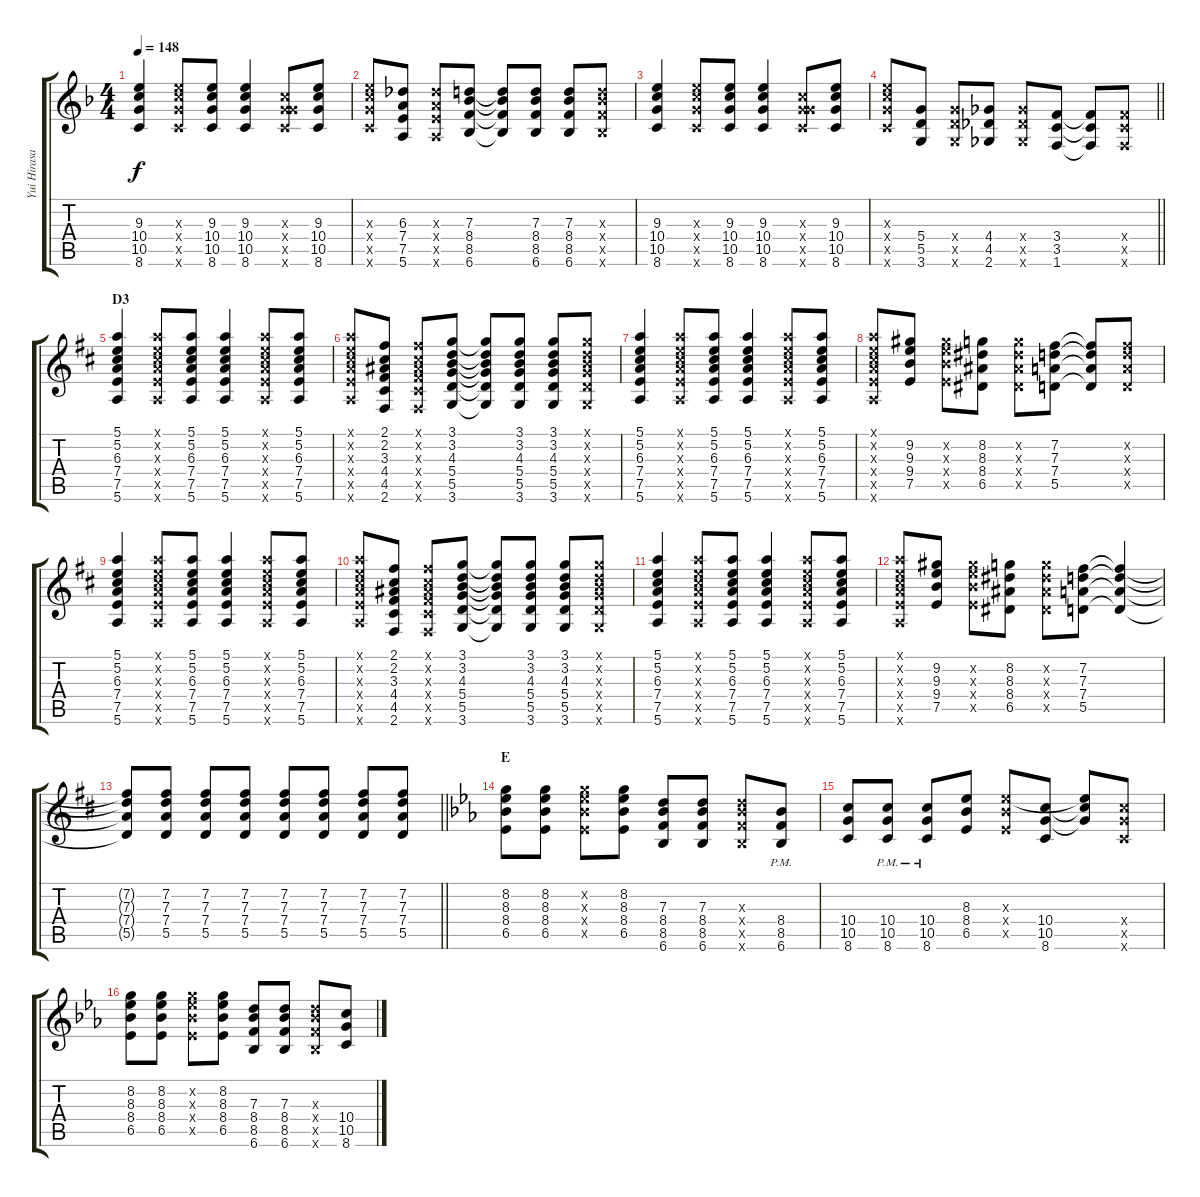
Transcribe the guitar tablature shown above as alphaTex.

\track ("Yui Hirasawa" "Yui Hirasa") {instrument distortionguitar}
\staff {score tabs}
\tuning (E4 B3 G3 D3 A2 E2) {hide}
\ts (4 4)
\tempo 148
\clef g2
\ks f
(9.3 10.4 10.5 8.6).4{dy f} (9.3{x} 10.4{x} 10.5{x} 8.6{x}).8 (9.3 10.4 10.5 8.6).8 (9.3 10.4 10.5 8.6).4 (0.3{x} 10.4{x} 10.5{x} 8.6{x}).8 (9.3 10.4 10.5 8.6).8 |
(9.3{x} 10.4{x} 10.5{x} 8.6{x}).8 (6.3 7.4 7.5 5.6).8 (6.3{x} 7.4{x} 7.5{x} 5.6{x}).8 (7.3 8.4 8.5 6.6).8 (7.3{t} 8.4{t} 8.5{t} 6.6{t}).8 (7.3 8.4 8.5 6.6).8 (7.3 8.4 8.5 6.6).8 (7.3{x} 8.4{x} 8.5{x} 6.6{x}).8 |
(9.3 10.4 10.5 8.6).4 (9.3{x} 10.4{x} 10.5{x} 8.6{x}).8 (9.3 10.4 10.5 8.6).8 (9.3 10.4 10.5 8.6).4 (0.3{x} 10.4{x} 10.5{x} 8.6{x}).8 (9.3 10.4 10.5 8.6).8 |
\barLineRight lightlight
(9.3{x} 10.4{x} 10.5{x} 8.6{x}).8 (5.4 5.5 3.6).8 (5.4{x} 5.5{x} 3.6{x}).8 (4.4 4.5 2.6).8 (4.4{x} 4.5{x} 2.6{x}).8 (3.4 3.5 1.6).8 (3.4{t} 3.5{t} 1.6{t}).8 (3.4{x} 3.5{x} 1.6{x}).8 |
\section ("" "D3")
\ks d
(5.1 5.2 6.3 7.4 7.5 5.6).4 (5.1{x} 5.2{x} 6.3{x} 7.4{x} 7.5{x} 5.6{x}).8 (5.1 5.2 6.3 7.4 7.5 5.6).8 (5.1 5.2 6.3 7.4 7.5 5.6).4 (5.1{x} 5.2{x} 6.3{x} 7.4{x} 7.5{x} 5.6{x}).8 (5.1 5.2 6.3 7.4 7.5 5.6).8 |
(5.1{x} 5.2{x} 6.3{x} 7.4{x} 7.5{x} 5.6{x}).8 (2.1 2.2 3.3 4.4 4.5 2.6).8 (2.1{x} 2.2{x} 3.3{x} 4.4{x} 4.5{x} 2.6{x}).8 (3.1 3.2 4.3 5.4 5.5 3.6).8 (3.1{t} 3.2{t} 4.3{t} 5.4{t} 5.5{t} 3.6{t}).8 (3.1 3.2 4.3 5.4 5.5 3.6).8 (3.1 3.2 4.3 5.4 5.5 3.6).8 (3.1{x} 3.2{x} 4.3{x} 5.4{x} 5.5{x} 3.6{x}).8 |
(5.1 5.2 6.3 7.4 7.5 5.6).4 (5.1{x} 5.2{x} 6.3{x} 7.4{x} 7.5{x} 5.6{x}).8 (5.1 5.2 6.3 7.4 7.5 5.6).8 (5.1 5.2 6.3 7.4 7.5 5.6).4 (5.1{x} 5.2{x} 6.3{x} 7.4{x} 7.5{x} 5.6{x}).8 (5.1 5.2 6.3 7.4 7.5 5.6).8 |
(5.1{x} 5.2{x} 6.3{x} 7.4{x} 7.5{x} 5.6{x}).8 (9.2 9.3 9.4 7.5).8 (9.2{x} 9.3{x} 9.4{x} 7.5{x}).8 (8.2 8.3 8.4 6.5).8 (8.2{x} 8.3{x} 8.4{x} 6.5{x}).8 (7.2 7.3 7.4 5.5).8 (7.2{t} 7.3{t} 7.4{t} 5.5{t}).8 (7.2{x} 7.3{x} 7.4{x} 5.5{x}).8 |
(5.1 5.2 6.3 7.4 7.5 5.6).4 (5.1{x} 5.2{x} 6.3{x} 7.4{x} 7.5{x} 5.6{x}).8 (5.1 5.2 6.3 7.4 7.5 5.6).8 (5.1 5.2 6.3 7.4 7.5 5.6).4 (5.1{x} 5.2{x} 6.3{x} 7.4{x} 7.5{x} 5.6{x}).8 (5.1 5.2 6.3 7.4 7.5 5.6).8 |
(5.1{x} 5.2{x} 6.3{x} 7.4{x} 7.5{x} 5.6{x}).8 (2.1 2.2 3.3 4.4 4.5 2.6).8 (2.1{x} 2.2{x} 3.3{x} 4.4{x} 4.5{x} 2.6{x}).8 (3.1 3.2 4.3 5.4 5.5 3.6).8 (3.1{t} 3.2{t} 4.3{t} 5.4{t} 5.5{t} 3.6{t}).8 (3.1 3.2 4.3 5.4 5.5 3.6).8 (3.1 3.2 4.3 5.4 5.5 3.6).8 (3.1{x} 3.2{x} 4.3{x} 5.4{x} 5.5{x} 3.6{x}).8 |
(5.1 5.2 6.3 7.4 7.5 5.6).4 (5.1{x} 5.2{x} 6.3{x} 7.4{x} 7.5{x} 5.6{x}).8 (5.1 5.2 6.3 7.4 7.5 5.6).8 (5.1 5.2 6.3 7.4 7.5 5.6).4 (5.1{x} 5.2{x} 6.3{x} 7.4{x} 7.5{x} 5.6{x}).8 (5.1 5.2 6.3 7.4 7.5 5.6).8 |
(5.1{x} 5.2{x} 6.3{x} 7.4{x} 7.5{x} 5.6{x}).8 (9.2 9.3 9.4 7.5).8 (9.2{x} 9.3{x} 9.4{x} 7.5{x}).8 (8.2 8.3 8.4 6.5).8 (8.2{x} 8.3{x} 8.4{x} 6.5{x}).8 (7.2 7.3 7.4 5.5).8 (7.2{t} 7.3{t} 7.4{t} 5.5{t}).4 |
\barLineRight lightlight
(7.2{t} 7.3{t} 7.4{t} 5.5{t}).8 (7.2 7.3 7.4 5.5).8 (7.2 7.3 7.4 5.5).8 (7.2 7.3 7.4 5.5).8 (7.2 7.3 7.4 5.5).8 (7.2 7.3 7.4 5.5).8 (7.2 7.3 7.4 5.5).8 (7.2 7.3 7.4 5.5).8 |
\section ("" "E")
\ks eb
(8.2 8.3 8.4 6.5).8 (8.2 8.3 8.4 6.5).8 (8.2{x} 8.3{x} 8.4{x} 6.5{x}).8 (8.2 8.3 8.4 6.5).8 (7.3 8.4 8.5 6.6).8 (7.3 8.4 8.5 6.6).8 (7.3{x} 8.4{x} 8.5{x} 6.6{x}).8 (8.4{pm} 8.5{pm} 6.6{pm}).8 |
(10.4 10.5 8.6).8 (10.4{pm} 10.5{pm} 8.6{pm}).8 (10.4{pm} 10.5{pm} 8.6{pm}).8 (8.3 8.4 6.5).8 (8.3{x} 8.4{x} 6.5{x}).8 (10.4 10.5 8.6).8 (8.3{t} 10.4{t} 10.5{t}).8 (10.4{x} 10.5{x} 8.6{x}).8 |
(8.2 8.3 8.4 6.5).8 (8.2 8.3 8.4 6.5).8 (8.2{x} 8.3{x} 8.4{x} 6.5{x}).8 (8.2 8.3 8.4 6.5).8 (7.3 8.4 8.5 6.6).8 (7.3 8.4 8.5 6.6).8 (7.3{x} 8.4{x} 8.5{x} 6.6{x}).8 (10.4 10.5 8.6).8
